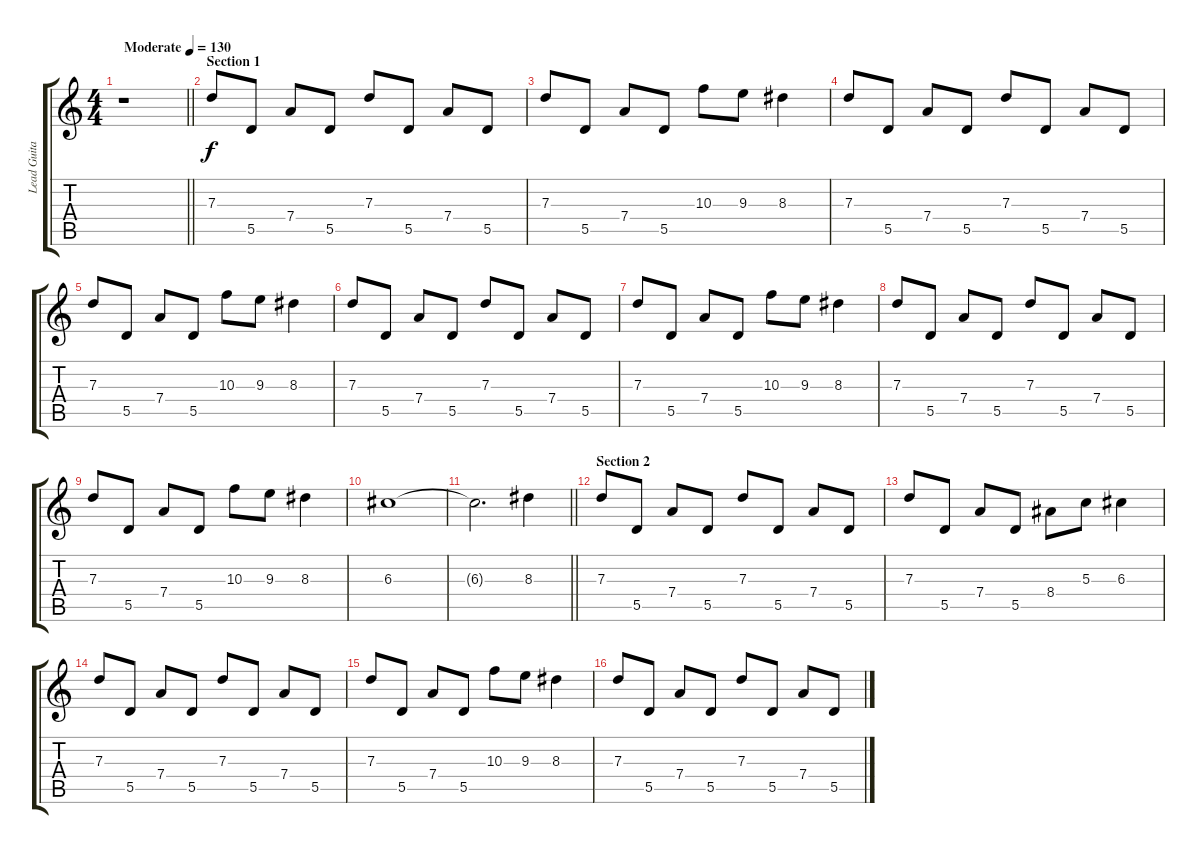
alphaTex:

\track ("Lead Guitar" "Lead Guita") {instrument distortionguitar}
\staff {score tabs}
\tuning (E4 B3 G3 D3 A2 E2) {hide}
\ts (4 4)
\tempo (130 "Moderate")
\clef g2
\barLineRight lightlight
\ks c
r.1{dy f instrument distortionguitar} |
\section ("" "Section 1")
7.3.8 5.5.8 7.4.8 5.5.8 7.3.8 5.5.8 7.4.8 5.5.8 |
7.3.8 5.5.8 7.4.8 5.5.8 10.3.8 9.3.8 8.3.4 |
7.3.8 5.5.8 7.4.8 5.5.8 7.3.8 5.5.8 7.4.8 5.5.8 |
7.3.8 5.5.8 7.4.8 5.5.8 10.3.8 9.3.8 8.3.4 |
7.3.8 5.5.8 7.4.8 5.5.8 7.3.8 5.5.8 7.4.8 5.5.8 |
7.3.8 5.5.8 7.4.8 5.5.8 10.3.8 9.3.8 8.3.4 |
7.3.8 5.5.8 7.4.8 5.5.8 7.3.8 5.5.8 7.4.8 5.5.8 |
7.3.8 5.5.8 7.4.8 5.5.8 10.3.8 9.3.8 8.3.4 |
6.3.1 |
\barLineRight lightlight
6.3{t}.2{d} 8.3.4 |
\section ("" "Section 2")
7.3.8 5.5.8 7.4.8 5.5.8 7.3.8 5.5.8 7.4.8 5.5.8 |
7.3.8 5.5.8 7.4.8 5.5.8 8.4.8 5.3.8 6.3.4 |
7.3.8 5.5.8 7.4.8 5.5.8 7.3.8 5.5.8 7.4.8 5.5.8 |
7.3.8 5.5.8 7.4.8 5.5.8 10.3.8 9.3.8 8.3.4 |
7.3.8 5.5.8 7.4.8 5.5.8 7.3.8 5.5.8 7.4.8 5.5.8
